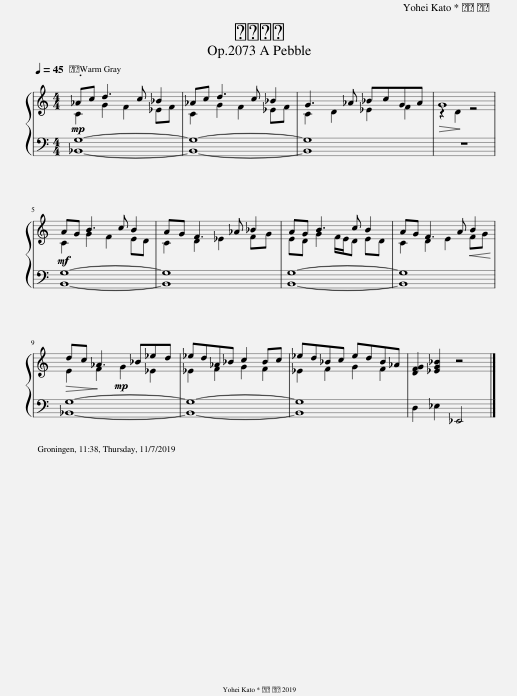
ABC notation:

X:1
%%score { ( 1 2 ) | 3 }
L:1/8
Q:1/4=45
M:4/4
I:linebreak $
K:C
V:1 treble
V:2 treble
V:3 bass
V:1
!mp! _Ac d3 c _B2 | _Ac d3 c _B2 | G3 _A _BcGA |!>(! G8!>)! |$!mf! AG B3 c B2 | %5
 AG F3 _A _B2 | AG B3 c B2 | AG F3 A!<(! B2!<)! |$!>(! dc _A3 _B_ed!>)! | _ed_A_B c2 Bc | %10
 _ed_Bc edB_A | [DFG]2 [_EG_B]2 z4 |] %12
V:2
 C2 G2 F2 _EF | C2 G2 F2 _EF | C2 D2 _E2 F2 | z2 D2 z4 |$ C2 G2 F2 ED | %5
 C2 D2 _E2 FG | ED G2 F/E/D ED | C2 D2 E2 FG |$ E2 F2!mp! G2 _E2 | _E2 F2 G2 F2 | %10
 _E2 F2 G2 F2 | x8 |] %12
V:3
 [_B,,G,]8- | [B,,G,]8- | [B,,G,]8 | z8 |$ [B,,G,]8- | %5
 [B,,G,]8 | [B,,G,]8- | [B,,G,]8 |$ [_B,,G,]8- | [B,,G,]8- | %10
 [B,,G,]8 | D,2 _E,2 _E,,4 |] %12
